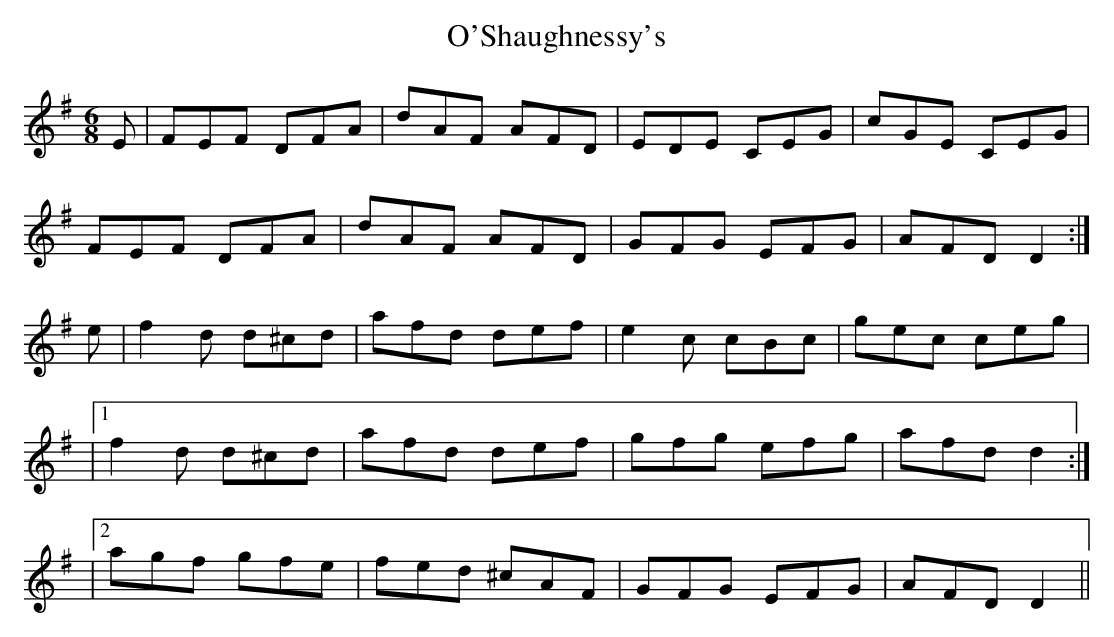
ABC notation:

X:1
T: O'Shaughnessy's
M: 6/8
L: 1/8
K: Dmix
E | FEF DFA | dAF AFD | EDE CEG | cGE CEG |
FEF DFA | dAF AFD | GFG EFG | AFD D2 :|
e | f2 d d^cd | afd def | e2 c cBc | gec ceg |
|1 f2 d d^cd | afd def | gfg efg | afd d2 :|
|2 agf gfe | fed ^cAF | GFG EFG | AFD D2 ||
